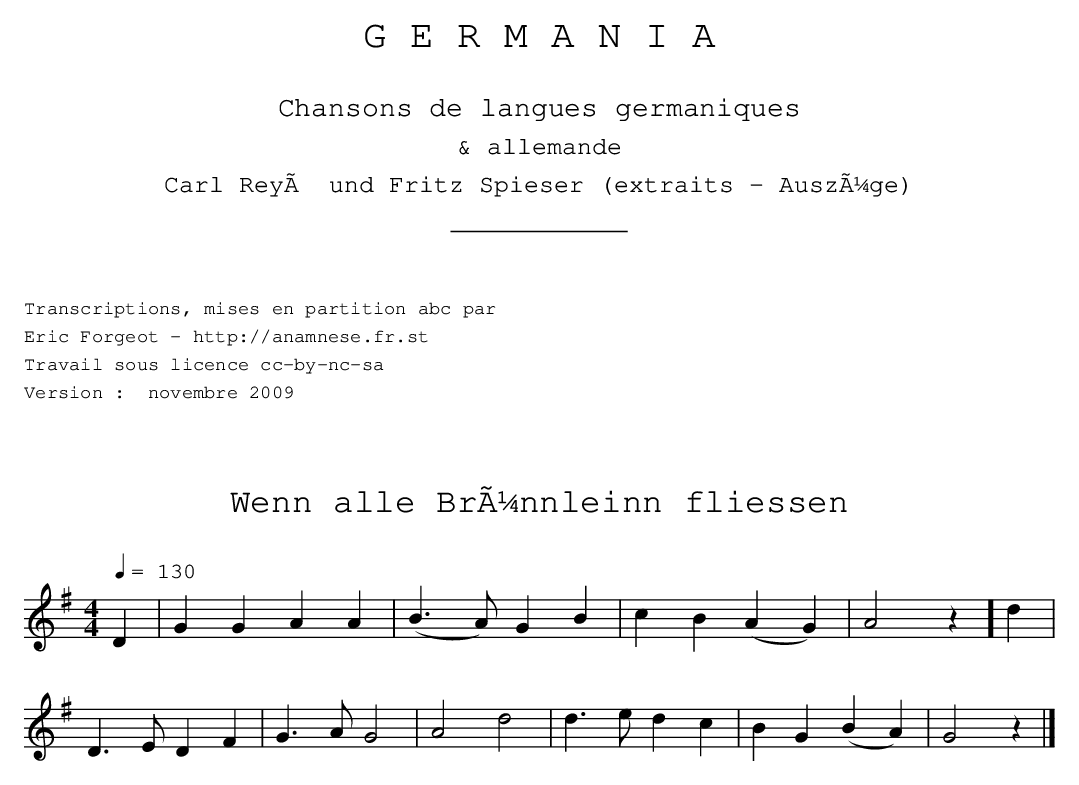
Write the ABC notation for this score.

X:1
T:Wenn alle Brünnleinn fliessen
O:
M:4/4
L:1/4
Q:1/4=130
K:G
D | G G A A | (B>A) G B | c B (A G) | A2 z ] d |
D>E D F | G>A G2 | A2 d2 | d>e d c | B G (B A) | G2 z |]
